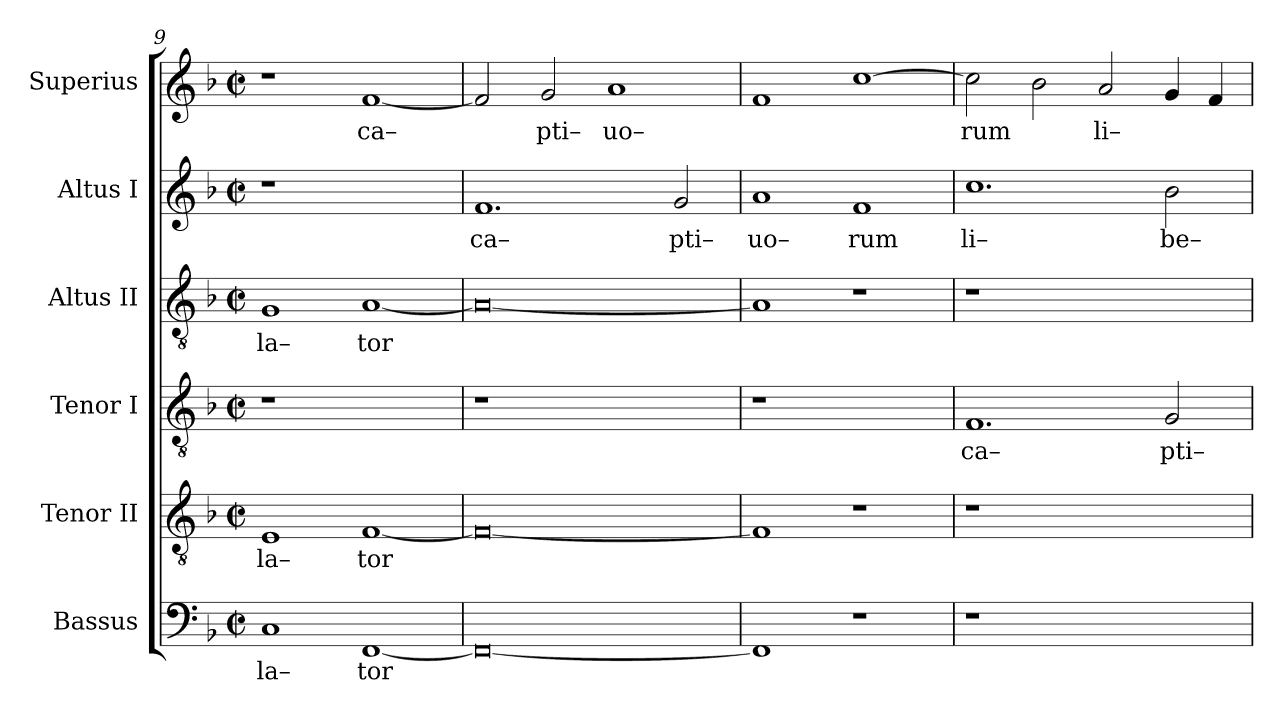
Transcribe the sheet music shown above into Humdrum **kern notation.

**kern	**text	**kern	**text	**kern	**text	**kern	**text	**kern	**text	**kern	**text
*part6	*part6	*part5	*part5	*part4	*part4	*part3	*part3	*part2	*part2	*part1	*part1
*staff6	*staff6	*staff5	*staff5	*staff4	*staff4	*staff3	*staff3	*staff2	*staff2	*staff1	*staff1
*I"Bassus	*	*I"Tenor II	*	*I"Tenor I	*	*I"Altus II	*	*I"Altus I	*	*I"Superius	*
*I'B.	*	*I'T.	*	*I'T.	*	*	*	*I'A.	*	*I'S.	*
*clefF4	*	*clefGv2	*	*clefGv2	*	*clefGv2	*	*clefG2	*	*clefG2	*
*	*	*ITrd7c12	*	*ITrd7c12	*	*ITrd7c12	*	*	*	*	*
*k[b-]	*	*k[b-]	*	*k[b-]	*	*k[b-]	*	*k[b-]	*	*k[b-]	*
*F:	*	*F:	*	*F:	*	*F:	*	*F:	*	*F:	*
*M2/2	*	*M2/2	*	*M2/2	*	*M2/2	*	*M2/2	*	*M2/2	*
*met(c|)	*	*met(c|)	*	*met(c|)	*	*met(c|)	*	*met(c|)	*	*met(c|)	*
=9	=9	=9	=9	=9	=9	=9	=9	=9	=9	=9	=9
!	!LO:LY:b:color=#000000	!	!	!	!	!	!	!	!	!	!
!	!	!	!LO:LY:b:color=#000000	!LO:N:vis=1	!	!	!	!	!	!	!
!	!	!	!	!	!	!	!LO:LY:b:color=#000000	!LO:N:vis=1	!	!	!
1Ci	la–	1EEi	la–	1r	.	1GGi	la–	1r	.	1r	.
!	!LO:LY:b:color=#000000	!	!	!	!	!	!	!	!	!	!
!	!	!	!LO:LY:b:color=#000000	!	!	!	!	!	!	!	!
!	!	!	!	!	!	!	!LO:LY:b:color=#000000	!	!	!	!
!	!	!	!	!	!	!	!	!	!	!	!LO:LY:b:color=#000000
[<1FFi	tor	[<1FFi	tor	1ryy	.	[<1AAi	tor	1ryy	.	[<1fi	ca–
!!LO:PB:g=z
=10	=10	=10	=10	=10	=10	=10	=10	=10	=10	=10	=10
!	!	!	!	!LO:N:vis=1	!	!	!	!	!	!	!
!	!	!	!	!	!	!	!	!	!LO:LY:b:color=#000000	!	!
0FFi_<	.	0FFi_<	.	1r	.	0AAi_<	.	1.fi	ca–	2fi/]	.
!	!	!	!	!	!	!	!	!	!	!	!LO:LY:b:color=#000000
.	.	.	.	.	.	.	.	.	.	2gi/	pti–
!	!	!	!	!	!	!	!	!	!	!	!LO:LY:b:color=#000000
.	.	.	.	1ryy	.	.	.	.	.	1ai	uo–
!	!	!	!	!	!	!	!	!	!LO:LY:b:color=#000000	!	!
.	.	.	.	.	.	.	.	2gi/	pti–	.	.
=11	=11	=11	=11	=11	=11	=11	=11	=11	=11	=11	=11
!	!	!	!	!LO:N:vis=1	!	!	!	!	!	!	!
!	!	!	!	!	!	!	!	!	!LO:LY:b:color=#000000	!	!
1FFi]	.	1FFi]	.	1r	.	1AAi]	.	1ai	uo–	1fi	.
!	!	!	!	!	!	!	!	!	!LO:LY:b:color=#000000	!	!
1r	.	1r	.	1ryy	.	1r	.	1fi	rum	[>1cci	.
=12	=12	=12	=12	=12	=12	=12	=12	=12	=12	=12	=12
!LO:N:vis=1	!	!LO:N:vis=1	!	!	!	!	!	!	!	!	!
!	!	!	!	!	!LO:LY:b:color=#000000	!LO:N:vis=1	!	!	!	!	!
!	!	!	!	!	!	!	!	!	!LO:LY:b:color=#000000	!	!
!	!	!	!	!	!	!	!	!	!	!	!LO:LY:b:color=#000000
1r	.	1r	.	1.FFi	ca–	1r	.	1.cci	li–	2cci\]	rum
.	.	.	.	.	.	.	.	.	.	2b-i\	.
!	!	!	!	!	!	!	!	!	!	!	!LO:LY:b:color=#000000
1ryy	.	1ryy	.	.	.	1ryy	.	.	.	2ai/	li–
!	!	!	!	!	!LO:LY:b:color=#000000	!	!	!	!	!	!
!	!	!	!	!	!	!	!	!	!LO:LY:b:color=#000000	!	!
.	.	.	.	2GGi/	pti–	.	.	2b-i\	be–	4gi/	.
.	.	.	.	.	.	.	.	.	.	4fi/	.
=	=	=	=	=	=	=	=	=	=	=	=
*-	*-	*-	*-	*-	*-	*-	*-	*-	*-	*-	*-
